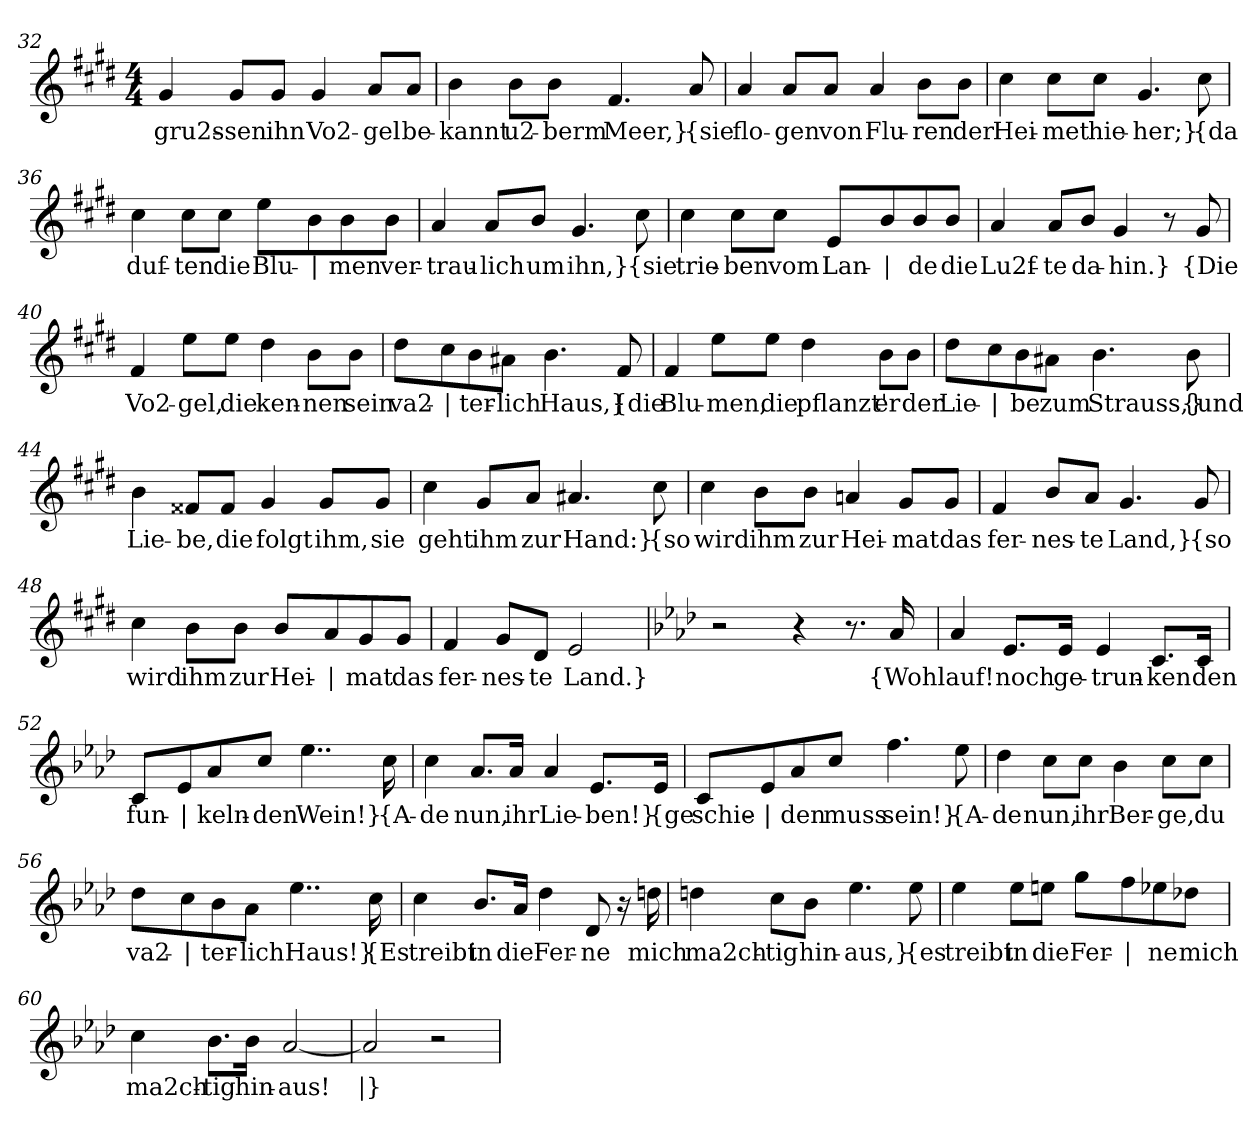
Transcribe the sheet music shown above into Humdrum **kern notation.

**kern	**text
*part1	*part1
*staff1	*staff1
!!LO:LB:g=z
*clefG2	*
*k[f#c#g#d#]	*
*M4/4	*
=32	=32
!	!LO:LY:b
4g#/	gru2s-
!	!LO:LY:b
8g#/L	-sen
!	!LO:LY:b
8g#/J	ihn
!	!LO:LY:b
4g#/	Vo2-
!	!LO:LY:b
8a/L	-gel
!	!LO:LY:b
8a/J	be-
=33	=33
!	!LO:LY:b
4b\	-kannt
!	!LO:LY:b
8b\L	u2-
!	!LO:LY:b
8b\J	-berm
!	!LO:LY:b
4.f#/	Meer,}
!	!LO:LY:b
8a/	{sie
=34	=34
!	!LO:LY:b
4a/	flo-
!	!LO:LY:b
8a/L	-gen
!	!LO:LY:b
8a/J	von
!	!LO:LY:b
4a/	Flu-
!	!LO:LY:b
8b\L	-ren
!	!LO:LY:b
8b\J	der
!!LO:PB:g=z
=35	=35
!	!LO:LY:b
4cc#\	Hei-
!	!LO:LY:b
8cc#\L	-met
!	!LO:LY:b
8cc#\J	hie-
!	!LO:LY:b
4.g#/	-her;}
!	!LO:LY:b
8cc#\	{da
=36	=36
!	!LO:LY:b
4cc#\	duf-
!	!LO:LY:b
8cc#\L	-ten
!	!LO:LY:b
8cc#\J	die
!	!LO:LY:b
8ee\L	Blu-
!	!LO:LY:b
8b\	|
!	!LO:LY:b
8b\	-men
!	!LO:LY:b
8b\J	ver-
=37	=37
!	!LO:LY:b
4a/	-trau-
!	!LO:LY:b
8a/L	-lich
!	!LO:LY:b
8b/J	um
!	!LO:LY:b
4.g#/	ihn,}
!	!LO:LY:b
8cc#\	{sie
!!LO:LB:g=z
=38	=38
!	!LO:LY:b
4cc#\	trie-
!	!LO:LY:b
8cc#\L	-ben
!	!LO:LY:b
8cc#\J	vom
!	!LO:LY:b
8e/L	Lan-
!	!LO:LY:b
8b/	|
!	!LO:LY:b
8b/	-de
!	!LO:LY:b
8b/J	die
=39	=39
!	!LO:LY:b
4a/	Lu2f-
!	!LO:LY:b
8a/L	-te
!	!LO:LY:b
8b/J	da-
!	!LO:LY:b
4g#/	-hin.}
8r	.
!	!LO:LY:b
8g#/	{Die
=40	=40
!	!LO:LY:b
4f#/	Vo2-
!	!LO:LY:b
8ee\L	-gel,
!	!LO:LY:b
8ee\J	die
!	!LO:LY:b
4dd#\	ken-
!	!LO:LY:b
8b\L	-nen
!	!LO:LY:b
8b\J	sein
!!LO:LB:g=z
=41	=41
!	!LO:LY:b
8dd#\L	va2-
!	!LO:LY:b
8cc#\	|
!	!LO:LY:b
8b\	-ter-
!	!LO:LY:b
8a#X\J	-lich
!	!LO:LY:b
4.b\	Haus,}
!	!LO:LY:b
8f#/	{die
=42	=42
!	!LO:LY:b
4f#/	Blu-
!	!LO:LY:b
8ee\L	-men,
!	!LO:LY:b
8ee\J	die
!	!LO:LY:b
4dd#\	pflanzt'
!	!LO:LY:b
8b\L	er
!	!LO:LY:b
8b\J	der
=43	=43
!	!LO:LY:b
8dd#\L	Lie-
!	!LO:LY:b
8cc#\	|
!	!LO:LY:b
8b\	-be
!	!LO:LY:b
8a#X\J	zum
!	!LO:LY:b
4.b\	Strauss,}
!	!LO:LY:b
8b\	{und
!!LO:LB:g=z
=44	=44
!	!LO:LY:b
4b\	Lie-
!	!LO:LY:b
8f##X/L	-be,
!	!LO:LY:b
8f##/J	die
!	!LO:LY:b
4g#/	folgt
!	!LO:LY:b
8g#/L	ihm,
!	!LO:LY:b
8g#/J	sie
=45	=45
!	!LO:LY:b
4cc#\	geht
!	!LO:LY:b
8g#/L	ihm
!	!LO:LY:b
8a/J	zur
!	!LO:LY:b
4.a#X/	Hand:}
!	!LO:LY:b
8cc#\	{so
=46	=46
!	!LO:LY:b
4cc#\	wird
!	!LO:LY:b
8b\L	ihm
!	!LO:LY:b
8b\J	zur
!	!LO:LY:b
4an/	Hei-
!	!LO:LY:b
8g#/L	-mat
!	!LO:LY:b
8g#/J	das
!!LO:LB:g=z
=47	=47
!	!LO:LY:b
4f#/	fer-
!	!LO:LY:b
8b/L	-nes-
!	!LO:LY:b
8a/J	-te
!	!LO:LY:b
4.g#/	Land,}
!	!LO:LY:b
8g#/	{so
=48	=48
!	!LO:LY:b
4cc#\	wird
!	!LO:LY:b
8b\L	ihm
!	!LO:LY:b
8b\J	zur
!	!LO:LY:b
8b/L	Hei-
!	!LO:LY:b
8a/	|
!	!LO:LY:b
8g#/	-mat
!	!LO:LY:b
8g#/J	das
=49	=49
!	!LO:LY:b
4f#/	fer-
!	!LO:LY:b
8g#/L	-nes-
!	!LO:LY:b
8d#/J	-te
!	!LO:LY:b
2e/	Land.}
=50	=50
*k[b-e-a-d-]	*
2r	.
4r	.
8.r	.
!	!LO:LY:b
16a-/	{Wohl
!!LO:LB:g=z
=51	=51
!	!LO:LY:b
4a-/	auf!
!	!LO:LY:b
8.e-/L	noch
!	!LO:LY:b
16e-/Jk	ge-
!	!LO:LY:b
4e-/	-trun-
!	!LO:LY:b
8.c/L	-ken
!	!LO:LY:b
16c/Jk	den
=52	=52
!	!LO:LY:b
8c/L	fun-
!	!LO:LY:b
8e-/	|
!	!LO:LY:b
8a-/	-keln-
!	!LO:LY:b
8cc/J	-den
!	!LO:LY:b
4..ee-\	Wein!}
!	!LO:LY:b
16cc\	{A-
=53	=53
!	!LO:LY:b
4cc\	-de
!	!LO:LY:b
8.a-/L	nun,
!	!LO:LY:b
16a-/Jk	ihr
!	!LO:LY:b
4a-/	Lie-
!	!LO:LY:b
8.e-/L	-ben!}
!	!LO:LY:b
16e-/Jk	{ge
!!LO:LB:g=z
=54	=54
!	!LO:LY:b
8c/L	-schie-
!	!LO:LY:b
8e-/	|
!	!LO:LY:b
8a-/	-den
!	!LO:LY:b
8cc/J	muss
!	!LO:LY:b
4.ff\	sein!}
!	!LO:LY:b
8ee-\	{A-
=55	=55
!	!LO:LY:b
4dd-\	-de
!	!LO:LY:b
8cc\L	nun,
!	!LO:LY:b
8cc\J	ihr
!	!LO:LY:b
4b-\	Ber-
!	!LO:LY:b
8cc\L	-ge,
!	!LO:LY:b
8cc\J	du
=56	=56
!	!LO:LY:b
8dd-\L	va2-
!	!LO:LY:b
8cc\	|
!	!LO:LY:b
8b-\	-ter-
!	!LO:LY:b
8a-\J	-lich
!	!LO:LY:b
4..ee-\	Haus!}
!	!LO:LY:b
16cc\	{Es
!!LO:LB:g=z
=57	=57
!	!LO:LY:b
4cc\	treibt
!	!LO:LY:b
8.b-/L	in
!	!LO:LY:b
16a-/Jk	die
!	!LO:LY:b
4dd-\	Fer-
!	!LO:LY:b
8d-/	-ne
16r	.
!	!LO:LY:b
16ddn\	mich
=58	=58
!	!LO:LY:b
4ddn\	ma2ch-
!	!LO:LY:b
8cc\L	-tig
!	!LO:LY:b
8b-\J	hin-
!	!LO:LY:b
4.ee-\	-aus,}
!	!LO:LY:b
8ee-\	{es
=59	=59
!	!LO:LY:b
4ee-\	treibt
!	!LO:LY:b
8ee-\L	in
!	!LO:LY:b
8een\J	die
!	!LO:LY:b
8gg\L	Fer-
!	!LO:LY:b
8ff\	|
!	!LO:LY:b
8ee-X\	-ne
!	!LO:LY:b
8dd-X\J	mich
!!LO:LB:g=z
=60	=60
!	!LO:LY:b
4cc\	ma2ch-
!	!LO:LY:b
8.b-\L	-tig
!	!LO:LY:b
16b-\Jk	hin-
!	!LO:LY:b
[2a-/	-aus!
=61	=61
!	!LO:LY:b
2a-/]	|}
2r	.
=	=
*-	*-
